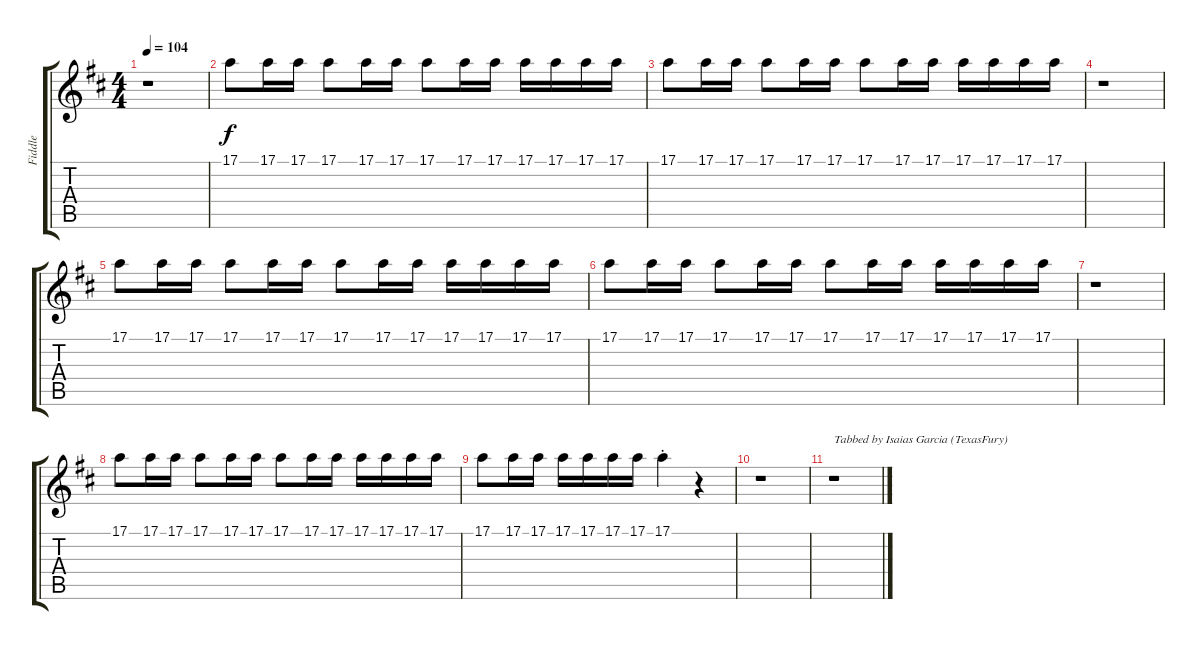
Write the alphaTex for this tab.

\track ("Fiddle" "Fiddle") {instrument violin}
\staff {score tabs}
\tuning (E4 B3 G3 D3 A2 E2) {hide}
\ts (4 4)
\tempo 104
\clef g2
\ks bminor
r.1{dy f} |
17.1.8 17.1.16 17.1.16 17.1.8 17.1.16 17.1.16 17.1.8 17.1.16 17.1.16 17.1.16 17.1.16 17.1.16 17.1.16 |
17.1.8 17.1.16 17.1.16 17.1.8 17.1.16 17.1.16 17.1.8 17.1.16 17.1.16 17.1.16 17.1.16 17.1.16 17.1.16 |
r.1 |
17.1.8 17.1.16 17.1.16 17.1.8 17.1.16 17.1.16 17.1.8 17.1.16 17.1.16 17.1.16 17.1.16 17.1.16 17.1.16 |
17.1.8 17.1.16 17.1.16 17.1.8 17.1.16 17.1.16 17.1.8 17.1.16 17.1.16 17.1.16 17.1.16 17.1.16 17.1.16 |
r.1 |
17.1.8 17.1.16 17.1.16 17.1.8 17.1.16 17.1.16 17.1.8 17.1.16 17.1.16 17.1.16 17.1.16 17.1.16 17.1.16 |
17.1.8 17.1.16 17.1.16 17.1.16 17.1.16 17.1.16 17.1.16 17.1{st}.4 r.4 |
r.1 |
r.1{txt "Tabbed by Isaias Garcia (TexasFury)"}
